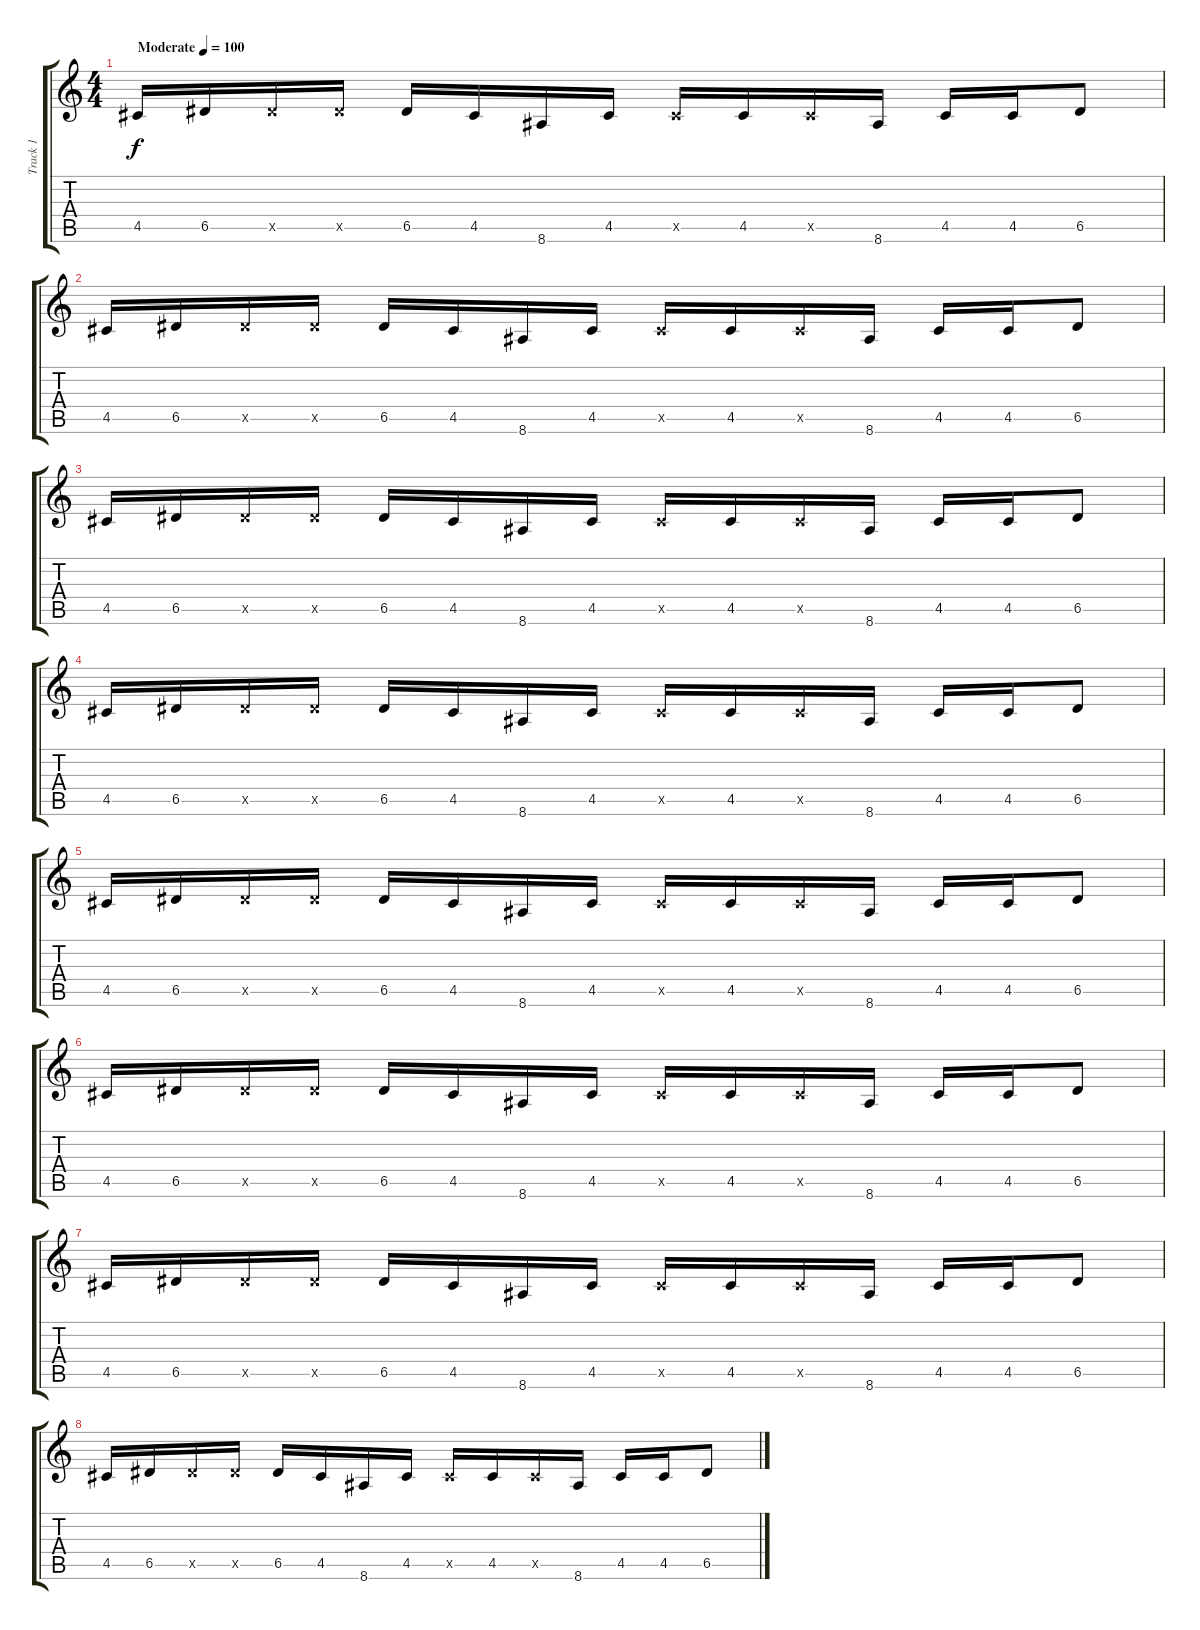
\track ("Track 1" "Track 1") {instrument distortionguitar}
\staff {score tabs}
\tuning (E4 B3 G3 D3 A2 D2) {hide}
\ts (4 4)
\tempo (100 "Moderate")
\clef g2
\ks c
4.5.16{dy f instrument distortionguitar} 6.5.16 6.5{x}.16 6.5{x}.16 6.5.16 4.5.16 8.6.16 4.5.16 4.5{x}.16 4.5.16 4.5{x}.16 8.6.16 4.5.16 4.5.16 6.5.8 |
4.5.16 6.5.16 6.5{x}.16 6.5{x}.16 6.5.16 4.5.16 8.6.16 4.5.16 4.5{x}.16 4.5.16 4.5{x}.16 8.6.16 4.5.16 4.5.16 6.5.8 |
4.5.16 6.5.16 6.5{x}.16 6.5{x}.16 6.5.16 4.5.16 8.6.16 4.5.16 4.5{x}.16 4.5.16 4.5{x}.16 8.6.16 4.5.16 4.5.16 6.5.8 |
4.5.16 6.5.16 6.5{x}.16 6.5{x}.16 6.5.16 4.5.16 8.6.16 4.5.16 4.5{x}.16 4.5.16 4.5{x}.16 8.6.16 4.5.16 4.5.16 6.5.8 |
4.5.16 6.5.16 6.5{x}.16 6.5{x}.16 6.5.16 4.5.16 8.6.16 4.5.16 4.5{x}.16 4.5.16 4.5{x}.16 8.6.16 4.5.16 4.5.16 6.5.8 |
4.5.16 6.5.16 6.5{x}.16 6.5{x}.16 6.5.16 4.5.16 8.6.16 4.5.16 4.5{x}.16 4.5.16 4.5{x}.16 8.6.16 4.5.16 4.5.16 6.5.8 |
4.5.16 6.5.16 6.5{x}.16 6.5{x}.16 6.5.16 4.5.16 8.6.16 4.5.16 4.5{x}.16 4.5.16 4.5{x}.16 8.6.16 4.5.16 4.5.16 6.5.8 |
4.5.16 6.5.16 6.5{x}.16 6.5{x}.16 6.5.16 4.5.16 8.6.16 4.5.16 4.5{x}.16 4.5.16 4.5{x}.16 8.6.16 4.5.16 4.5.16 6.5.8
